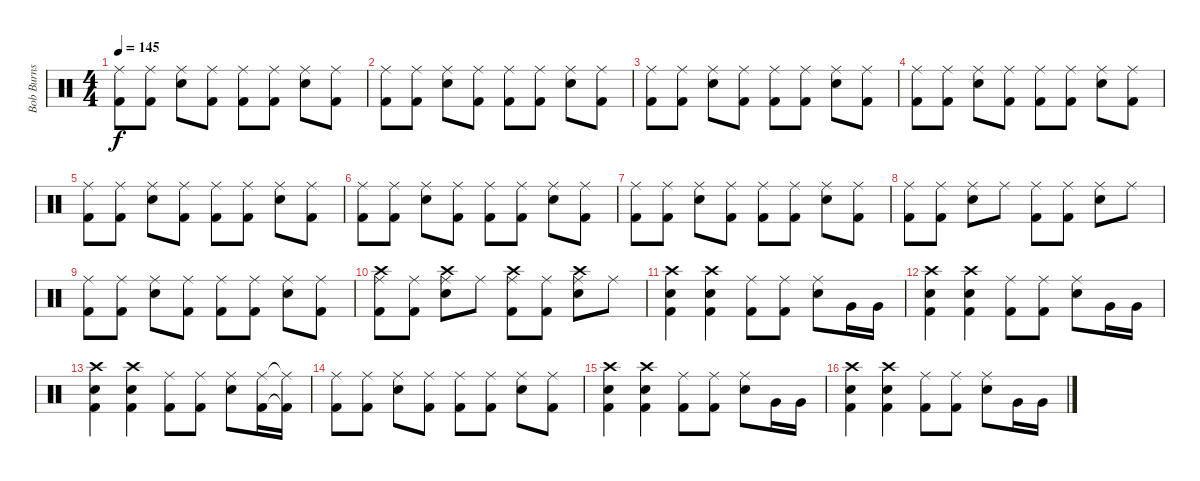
\track ("Bob Burns (Drums)" "Bob Burns ") {instrument percussion}
\staff {score}
\articulation defaults
\ts (4 4)
\tempo 145
\clef neutral
\ks c
("Ride (middle)" "Kick (hit) 2").8{dy f} ("Ride (middle)" "Kick (hit) 2").8 ("Ride (middle)" "Electric Snare (hit)").8 ("Ride (middle)" "Kick (hit) 2").8 ("Ride (middle)" "Kick (hit) 2").8 ("Ride (middle)" "Kick (hit) 2").8 ("Ride (middle)" "Electric Snare (hit)").8 ("Ride (middle)" "Kick (hit) 2").8 |
("Ride (middle)" "Kick (hit) 2").8 ("Ride (middle)" "Kick (hit) 2").8 ("Ride (middle)" "Electric Snare (hit)").8 ("Ride (middle)" "Kick (hit) 2").8 ("Ride (middle)" "Kick (hit) 2").8 ("Ride (middle)" "Kick (hit) 2").8 ("Ride (middle)" "Electric Snare (hit)").8 ("Ride (middle)" "Kick (hit) 2").8 |
("Ride (middle)" "Kick (hit) 2").8 ("Ride (middle)" "Kick (hit) 2").8 ("Ride (middle)" "Electric Snare (hit)").8 ("Ride (middle)" "Kick (hit) 2").8 ("Ride (middle)" "Kick (hit) 2").8 ("Ride (middle)" "Kick (hit) 2").8 ("Ride (middle)" "Electric Snare (hit)").8 ("Ride (middle)" "Kick (hit) 2").8 |
("Ride (middle)" "Kick (hit) 2").8 ("Ride (middle)" "Kick (hit) 2").8 ("Ride (middle)" "Electric Snare (hit)").8 ("Ride (middle)" "Kick (hit) 2").8 ("Ride (middle)" "Kick (hit) 2").8 ("Ride (middle)" "Kick (hit) 2").8 ("Ride (middle)" "Electric Snare (hit)").8 ("Ride (middle)" "Kick (hit) 2").8 |
("Ride (middle)" "Kick (hit) 2").8 ("Ride (middle)" "Kick (hit) 2").8 ("Ride (middle)" "Electric Snare (hit)").8 ("Ride (middle)" "Kick (hit) 2").8 ("Ride (middle)" "Kick (hit) 2").8 ("Ride (middle)" "Kick (hit) 2").8 ("Ride (middle)" "Electric Snare (hit)").8 ("Ride (middle)" "Kick (hit) 2").8 |
("Ride (middle)" "Kick (hit) 2").8 ("Ride (middle)" "Kick (hit) 2").8 ("Ride (middle)" "Electric Snare (hit)").8 ("Ride (middle)" "Kick (hit) 2").8 ("Ride (middle)" "Kick (hit) 2").8 ("Ride (middle)" "Kick (hit) 2").8 ("Ride (middle)" "Electric Snare (hit)").8 ("Ride (middle)" "Kick (hit) 2").8 |
("Ride (middle)" "Kick (hit) 2").8 ("Ride (middle)" "Kick (hit) 2").8 ("Ride (middle)" "Electric Snare (hit)").8 ("Ride (middle)" "Kick (hit) 2").8 ("Ride (middle)" "Kick (hit) 2").8 ("Ride (middle)" "Kick (hit) 2").8 ("Ride (middle)" "Electric Snare (hit)").8 ("Ride (middle)" "Kick (hit) 2").8 |
("Ride (middle)" "Kick (hit) 2").8 ("Ride (middle)" "Kick (hit) 2").8 ("Ride (middle)" "Electric Snare (hit)").8 "Ride (middle)".8 ("Ride (middle)" "Kick (hit) 2").8 ("Ride (middle)" "Kick (hit) 2").8 ("Ride (middle)" "Electric Snare (hit)").8 "Ride (middle)".8 |
("Ride (middle)" "Kick (hit) 2").8 ("Ride (middle)" "Kick (hit) 2").8 ("Ride (middle)" "Electric Snare (hit)").8 ("Ride (middle)" "Kick (hit) 2").8 ("Ride (middle)" "Kick (hit) 2").8 ("Ride (middle)" "Kick (hit) 2").8 ("Ride (middle)" "Electric Snare (hit)").8 ("Ride (middle)" "Kick (hit) 2").8 |
("Ride (middle)" "Crash high (hit)" "Kick (hit) 2").8 ("Ride (middle)" "Kick (hit) 2").8 ("Ride (middle)" "Crash high (hit)" "Electric Snare (hit)").8 "Ride (middle)".8 ("Ride (middle)" "Crash high (hit)" "Kick (hit) 2").8 ("Ride (middle)" "Kick (hit) 2").8 ("Ride (middle)" "Crash high (hit)" "Electric Snare (hit)").8 "Ride (middle)".8 |
("Crash high (hit)" "Electric Snare (hit)" "Kick (hit) 2").4 ("Crash high (hit)" "Electric Snare (hit)" "Kick (hit) 2").4 ("Ride (middle)" "Kick (hit) 2").8 ("Ride (middle)" "Kick (hit) 2").8 ("Ride (middle)" "Electric Snare (hit)").8 "Very Low Tom (hit)".16 "Very Low Tom (hit)".16 |
("Crash high (hit)" "Electric Snare (hit)" "Kick (hit) 2").4 ("Crash high (hit)" "Electric Snare (hit)" "Kick (hit) 2").4 ("Ride (middle)" "Kick (hit) 2").8 ("Ride (middle)" "Kick (hit) 2").8 ("Ride (middle)" "Electric Snare (hit)").8 "Very Low Tom (hit)".16 "Very Low Tom (hit)".16 |
("Crash high (hit)" "Electric Snare (hit)" "Kick (hit) 2").4 ("Crash high (hit)" "Electric Snare (hit)" "Kick (hit) 2").4 ("Ride (middle)" "Kick (hit) 2").8 ("Ride (middle)" "Kick (hit) 2").8 ("Ride (middle)" "Electric Snare (hit)").8 ("Ride (middle)" "Kick (hit) 2").16 ("Ride (middle)"{t} "Kick (hit) 2"{t}).16 |
("Ride (middle)" "Kick (hit) 2").8 ("Ride (middle)" "Kick (hit) 2").8 ("Ride (middle)" "Electric Snare (hit)").8 ("Ride (middle)" "Kick (hit) 2").8 ("Ride (middle)" "Kick (hit) 2").8 ("Ride (middle)" "Kick (hit) 2").8 ("Ride (middle)" "Electric Snare (hit)").8 ("Ride (middle)" "Kick (hit) 2").8 |
("Crash high (hit)" "Electric Snare (hit)" "Kick (hit) 2").4 ("Crash high (hit)" "Electric Snare (hit)" "Kick (hit) 2").4 ("Ride (middle)" "Kick (hit) 2").8 ("Ride (middle)" "Kick (hit) 2").8 ("Ride (middle)" "Electric Snare (hit)").8 "Very Low Tom (hit)".16 "Very Low Tom (hit)".16 |
("Crash high (hit)" "Electric Snare (hit)" "Kick (hit) 2").4 ("Crash high (hit)" "Electric Snare (hit)" "Kick (hit) 2").4 ("Ride (middle)" "Kick (hit) 2").8 ("Ride (middle)" "Kick (hit) 2").8 ("Ride (middle)" "Electric Snare (hit)").8 "Very Low Tom (hit)".16 "Very Low Tom (hit)".16
